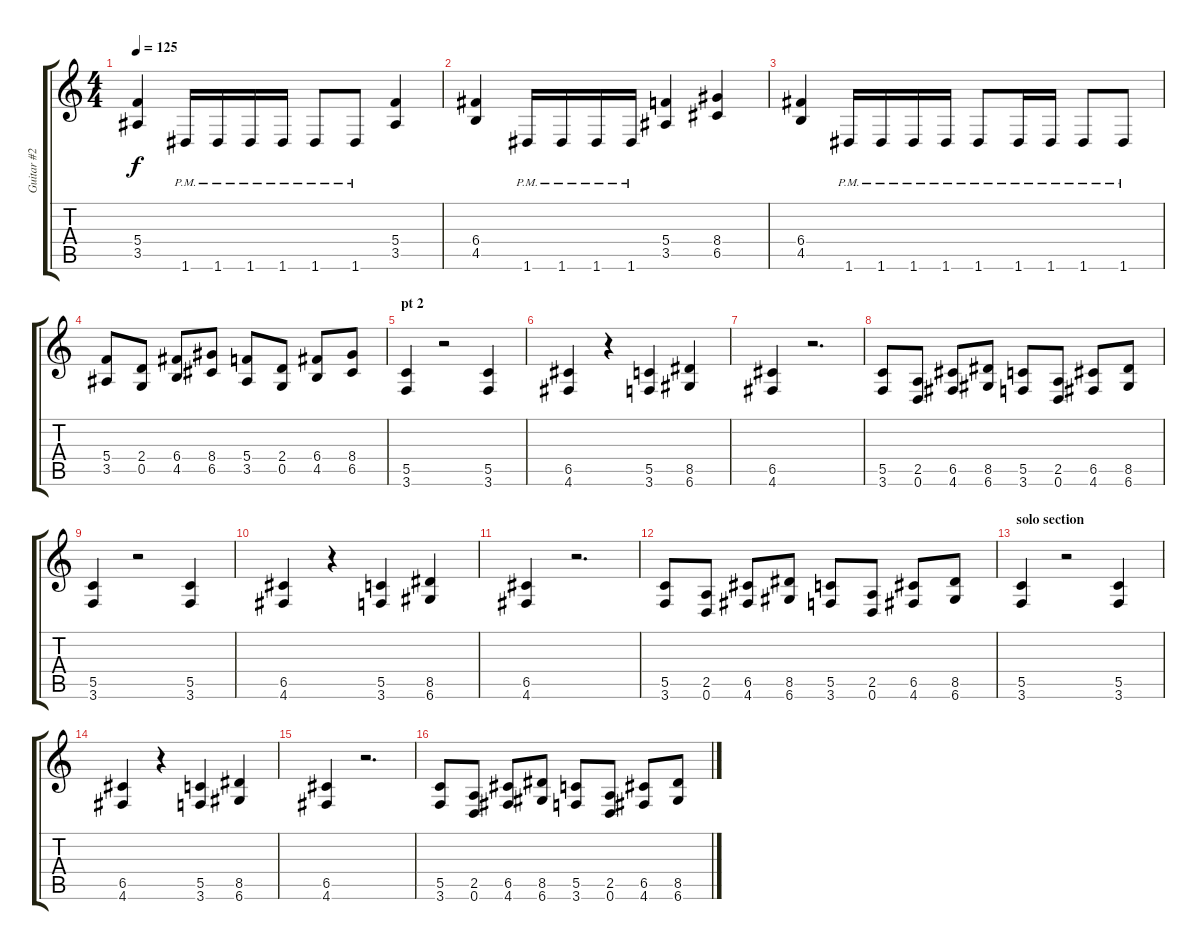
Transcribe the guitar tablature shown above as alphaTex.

\track ("Guitar #2" "Guitar #2") {instrument distortionguitar}
\staff {score tabs}
\tuning (D4 A3 F3 C3 G2 D2) {hide}
\ts (4 4)
\tempo 125
\clef g2
\ks c
(5.4 3.5).4{dy f} 1.6{pm}.16 1.6{pm}.16 1.6{pm}.16 1.6{pm}.16 1.6{pm}.8 1.6{pm}.8 (5.4 3.5).4 |
(6.4 4.5).4 1.6{pm}.16 1.6{pm}.16 1.6{pm}.16 1.6{pm}.16 (5.4 3.5).4 (8.4 6.5).4 |
(6.4 4.5).4 1.6{pm}.16 1.6{pm}.16 1.6{pm}.16 1.6{pm}.16 1.6{pm}.8 1.6{pm}.16 1.6{pm}.16 1.6{pm}.8 1.6{pm}.8 |
(5.4 3.5).8 (2.4 0.5).8 (6.4 4.5).8 (8.4 6.5).8 (5.4 3.5).8 (2.4 0.5).8 (6.4 4.5).8 (8.4 6.5).8 |
\section ("" "pt 2")
(5.5 3.6).4 r.2 (5.5 3.6).4 |
(6.5 4.6).4 r.4 (5.5 3.6).4 (8.5 6.6).4 |
(6.5 4.6).4 r.2{d} |
(5.5 3.6).8 (2.5 0.6).8 (6.5 4.6).8 (8.5 6.6).8 (5.5 3.6).8 (2.5 0.6).8 (6.5 4.6).8 (8.5 6.6).8 |
(5.5 3.6).4 r.2 (5.5 3.6).4 |
(6.5 4.6).4 r.4 (5.5 3.6).4 (8.5 6.6).4 |
(6.5 4.6).4 r.2{d} |
(5.5 3.6).8 (2.5 0.6).8 (6.5 4.6).8 (8.5 6.6).8 (5.5 3.6).8 (2.5 0.6).8 (6.5 4.6).8 (8.5 6.6).8 |
\section ("" "solo section")
(5.5 3.6).4{balance 8} r.2 (5.5 3.6).4 |
(6.5 4.6).4 r.4 (5.5 3.6).4 (8.5 6.6).4 |
(6.5 4.6).4 r.2{d} |
(5.5 3.6).8 (2.5 0.6).8 (6.5 4.6).8 (8.5 6.6).8 (5.5 3.6).8 (2.5 0.6).8 (6.5 4.6).8 (8.5 6.6).8
